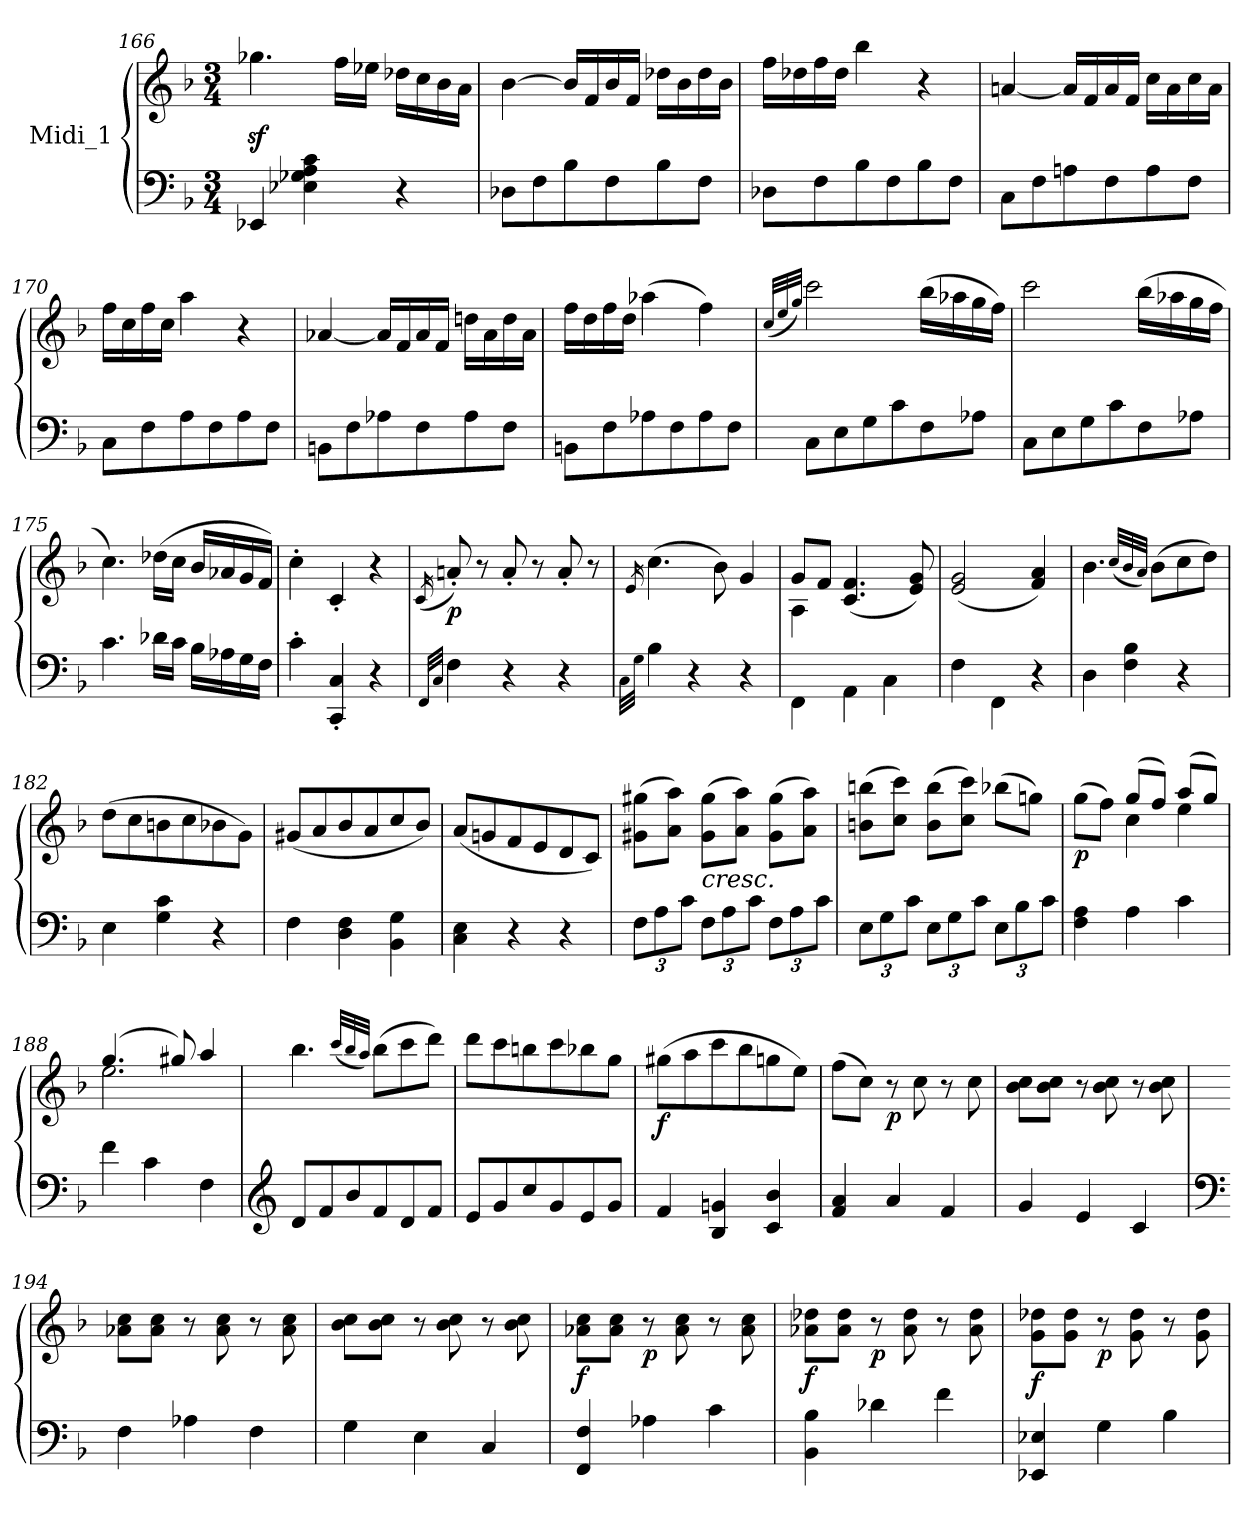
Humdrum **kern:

**kern	**kern	**dynam
*part1	*part1	*part1
*staff2	*staff1	*staff1/2
*I"Midi_1	*	*
*clefF4	*clefG2	*
*k[b-]	*k[b-]	*
*F:	*F:	*
*M3/4	*M3/4	*
=166	=166	=166
4EE-X/	4.gg-Xz<\	.
4E-X\ 4G-X\ 4A\ 4c\	.	.
.	16ff\LL	.
.	16ee-X\JJ	.
4r	16dd-X\LL	.
.	16cc\	.
.	16b-\	.
.	16a\JJ	.
=167	=167	=167
8D-X\L	[4b-\	.
8F\	.	.
8B-\	16b-/LL]	.
.	16f/	.
8F\	16b-/	.
.	16f/JJ	.
8B-\	16dd-X\LL	.
.	16b-\	.
8F\J	16dd-\	.
.	16b-\JJ	.
=168	=168	=168
8D-X\L	16ff\LL	.
.	16dd-X\	.
8F\	16ff\	.
.	16dd-\JJ	.
8B-\	4bb-\	.
8F\	.	.
8B-\	4r	.
8F\J	.	.
!!LO:LB:g=z
=169	=169	=169
8C\L	[4ani/	.
8F\	.	.
8Ani\	16a/LL]	.
.	16f/	.
8F\	16a/	.
.	16f/JJ	.
8A\	16cc\LL	.
.	16a\	.
8F\J	16cc\	.
.	16a\JJ	.
=170	=170	=170
8C\L	16ff\LL	.
.	16cc\	.
8F\	16ff\	.
.	16cc\JJ	.
8A\	4aa\	.
8F\	.	.
8A\	4r	.
8F\J	.	.
=171	=171	=171
8BBn\L	[4a-X/	.
8F\	.	.
8A-X\	16a-/LL]	.
.	16f/	.
8F\	16a-/	.
.	16f/JJ	.
8A-\	16ddni\LL	.
.	16a-\	.
8F\J	16dd\	.
.	16a-\JJ	.
=172	=172	=172
8BBn\L	16ff\LL	.
.	16dd\	.
8F\	16ff\	.
.	16dd\JJ	.
8A-X\	(>4aa-X\	.
8F\	.	.
8A-\	4ff\)	.
8F\J	.	.
!!LO:LB:g=z
=173	=173	=173
.	(32qcc/LLL	.
.	32qee/	.
.	32qgg/JJJ)	.
8C\L	2ccc\	.
8E\	.	.
8G\	.	.
8c\	.	.
8F\	(>16bb-i\LL	.
.	16aa-X\	.
8A-X\J	16gg\	.
.	16ff\JJ)	.
=174	=174	=174
8C\L	2ccc\	.
8E\	.	.
8G\	.	.
8c\	.	.
8F\	(>16bb-\LL	.
.	16aa-X\	.
8A-X\J	16gg\	.
.	16ff\JJ	.
=175	=175	=175
4.c\	4.cc\)	.
16d-X\LL	(>16dd-X\LL	.
16c\JJ	16cc\JJ	.
16B-\LL	16b-/LL	.
16A-X\	16a-X/	.
16G\	16g/	.
16F\JJ	16f/JJ)	.
=176	=176	=176
4c'\	4cc'\	.
4CC/' 4C/'	4c'/	.
4r	4r	.
=177	=177	=177
32qFF/LLL	.	.
32qC/JJJ	(16qc/	.
!	!	!LO:DY:b
4F\	8ani'/)	p
.	8r	.
4r	8a'/	.
.	8r	.
4r	8a'/	.
.	8r	.
!!LO:LB:g=z
=178	=178	=178
*^	*	*
.	32qC\LLL	.	.
.	32qG\JJJ	16qe/	.
2ryy	4B-\	(>4.cc\	.
.	4r	.	.
.	.	8b-\)	.
4ryy	4r	4g/	.
=179	=179	=179	=179
*	*	*^	*
4ryy	4FF\	8g/L	4A\	.
.	.	8f/J	.	.
4ryy	4AA\	(>4.c/ 4.f/	2ryy	.
4ryy	4C\	.	.	.
.	.	8e/ 8g/)	.	.
*	*	*v	*v	*
=180	=180	=180	=180
2ryy	4F\	(>2e/ 2g/	.
.	4FF\	.	.
4ryy	4r	4f/ 4a/)	.
=181	=181	=181	=181
2ryy	4D\	4.b-\	.
.	4F\ 4B-\	.	.
.	.	(32qcc/LLL	.
.	.	32qb-/	.
.	.	32qa/JJJ)	.
.	.	(>8b-\L	.
4ryy	4r	8cc\	.
.	.	8dd\J)	.
=182	=182	=182	=182
2ryy	4E\	(>8dd\L	.
.	.	8cc\	.
.	4G\ 4c\	8bn\	.
.	.	8cc\	.
4ryy	4r	8b-X\	.
.	.	8g\J)	.
=183	=183	=183	=183
2ryy	4F\	(8g#X/L	.
.	.	8a/	.
.	4D\ 4F\	8b-/	.
.	.	8a/	.
4ryy	4BB-\ 4G\	8cc/	.
.	.	8b-/J)	.
!!LO:PB:g=z
=184	=184	=184	=184
2ryy	4C\ 4E\	(8a/L	.
.	.	8gni/	.
.	4r	8f/	.
.	.	8e/	.
4ryy	4r	8d/	.
.	.	8c/J)	.
=185	=185	=185	=185
*	*Xbrackettup	*	*
2ryy	12F\L	(>8g#X\ 8gg#X\L	.
.	12A\	.	.
.	.	8a\ 8aa\J)	.
.	12c\J	.	.
!	!	!LO:TX:b:i:t=cresc.	!
.	12F\L	(>8g#\ 8gg#\L	.
.	12A\	.	.
.	.	8a\ 8aa\J)	.
.	12c\J	.	.
4ryy	12F\L	(>8g#\ 8gg#\L	.
.	12A\	.	.
.	.	8a\ 8aa\J)	.
.	12c\J	.	.
=186	=186	=186	=186
2ryy	12E\L	(>8bn\ 8bbn\L	.
.	12G\	.	.
.	.	8cc\ 8ccc\J)	.
.	12c\J	.	.
.	12E\L	(>8b\ 8bb\L	.
.	12G\	.	.
.	.	8cc\ 8ccc\J)	.
.	12c\J	.	.
4ryy	12E\L	(>8bb-X\L	.
.	12B-\	.	.
.	.	8ggni\J)	.
.	12c\J	.	.
=187	=187	=187	=187
*	*	*^	*
!	!	!	!	!LO:DY:b
4ryy	4F\ 4A\	(>8gg\L	4ryy	p
.	.	8ff\J)	.	.
2ryy	4A\	(>8gg/L	4cc\	.
.	.	8ff/J)	.	.
.	4c\	(>8aa/L	4ee\	.
.	.	8gg/J)	.	.
*v	*v	*	*	*
=188	=188	=188	=188
4f\	(>4.gg/	2.ee\	.
4c\	.	.	.
.	8gg#X/)	.	.
4F\	4aa/	.	.
*	*v	*v	*
!!LO:LB:g=z
=189	=189	=189
*clefG2	*	*
8d/L	4.bb-\	.
8f/	.	.
8b-/	.	.
.	(32qccc/LLL	.
.	32qbb-/	.
.	32qaa/JJJ)	.
8f/	(>8bb-\L	.
8d/	8ccc\	.
8f/J	8ddd\J)	.
=190	=190	=190
8e/L	8ddd\L	.
8g/	8ccc\	.
8cc/	8bbn\	.
8g/	8ccc\	.
8e/	8bb-X\	.
8g/J	8gg\J	.
=191	=191	=191
!	!	!LO:DY:b
4f/	(>8gg#X\L	f
.	8aa\	.
4B-/ 4gni/	8ccc\	.
.	8bb-\	.
4c/ 4b-/	8ggn\	.
.	8ee\J)	.
=192	=192	=192
4f/ 4a/	(>8ff\L	.
.	8cc\J)	.
!	!	!LO:DY:b
4a/	8r	p
.	8cc\	.
4f/	8r	.
.	8cc\	.
!!LO:LB:g=z
=193	=193	=193
4g/	8b-\ 8cc\L	.
.	8b-\ 8cc\J	.
4e/	8r	.
.	8b-\ 8cc\	.
4c/	8r	.
.	8b-\ 8cc\	.
=194	=194	=194
*clefF4	*	*
4F\	8a-X\ 8cc\L	.
.	8a-\ 8cc\J	.
4A-X\	8r	.
.	8a-\ 8cc\	.
4F\	8r	.
.	8a-\ 8cc\	.
=195	=195	=195
4G\	8b-\ 8cc\L	.
.	8b-\ 8cc\J	.
4E\	8r	.
.	8b-\ 8cc\	.
4C/	8r	.
.	8b-\ 8cc\	.
=196	=196	=196
!	!	!LO:DY:b
4FF/ 4F/	8a-X\ 8cc\L	f
.	8a-\ 8cc\J	.
!	!	!LO:DY:b
4A-X\	8r	p
.	8a-\ 8cc\	.
4c\	8r	.
.	8a-\ 8cc\	.
!!LO:PB:g=z
=197	=197	=197
!	!	!LO:DY:b
4BB-\ 4B-\	8a-X\ 8dd-X\L	f
.	8a-\ 8dd-\J	.
!	!	!LO:DY:b
4d-X\	8r	p
.	8a-\ 8dd-\	.
4f\	8r	.
.	8a-\ 8dd-\	.
=198	=198	=198
!	!	!LO:DY:b
4EE-X/ 4E-X/	8g\ 8dd-X\L	f
.	8g\ 8dd-\J	.
!	!	!LO:DY:b
4G\	8r	p
.	8g\ 8dd-\	.
4B-\	8r	.
.	8g\ 8dd-\	.
=	=	=
*-	*-	*-
